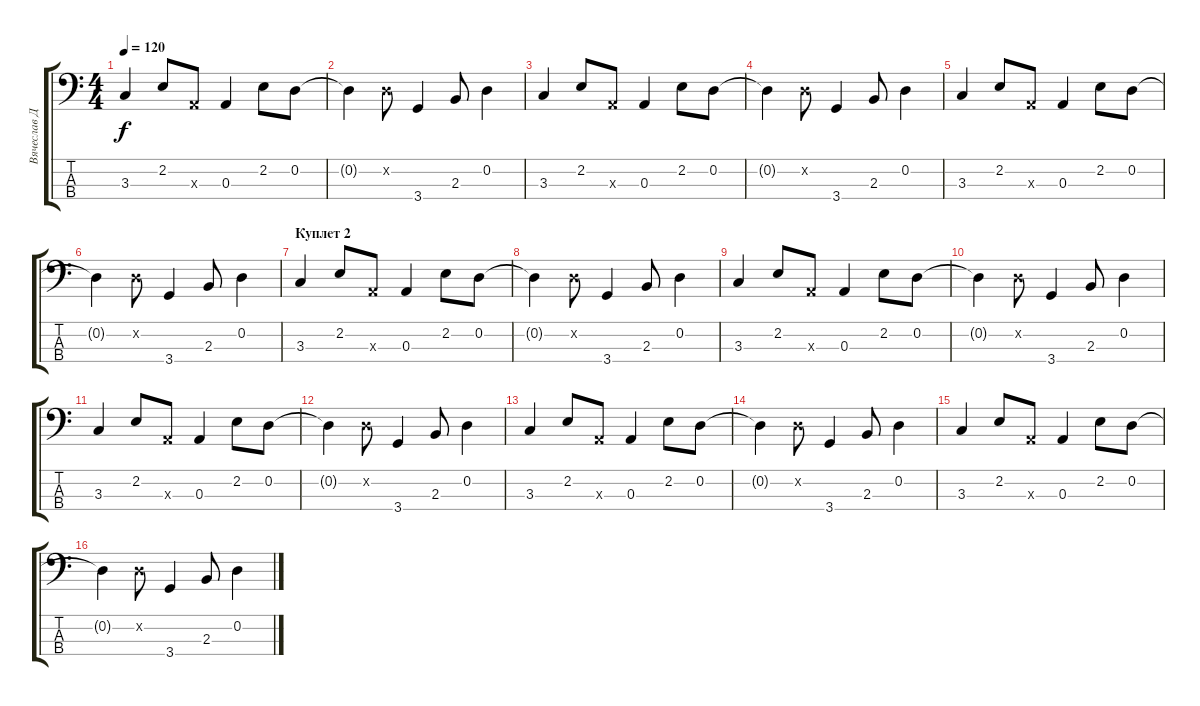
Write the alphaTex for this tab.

\track ("Вячеслав Двинин" "Вячеслав Д") {instrument acousticbass}
\staff {score tabs}
\tuning (G2 D2 A1 E1) {hide}
\ts (4 4)
\tempo 120
\clef f4
\ks c
3.3.4{dy f} 2.2.8 0.3{x}.8 0.3.4 2.2.8 0.2.8 |
0.2{t}.4 0.2{x}.8 3.4.4 2.3.8 0.2.4 |
3.3.4 2.2.8 0.3{x}.8 0.3.4 2.2.8 0.2.8 |
0.2{t}.4 0.2{x}.8 3.4.4 2.3.8 0.2.4 |
3.3.4 2.2.8 0.3{x}.8 0.3.4 2.2.8 0.2.8 |
0.2{t}.4 0.2{x}.8 3.4.4 2.3.8 0.2.4 |
\section ("" "Куплет 2")
3.3.4 2.2.8 0.3{x}.8 0.3.4 2.2.8 0.2.8 |
0.2{t}.4 0.2{x}.8 3.4.4 2.3.8 0.2.4 |
3.3.4 2.2.8 0.3{x}.8 0.3.4 2.2.8 0.2.8 |
0.2{t}.4 0.2{x}.8 3.4.4 2.3.8 0.2.4 |
3.3.4 2.2.8 0.3{x}.8 0.3.4 2.2.8 0.2.8 |
0.2{t}.4 0.2{x}.8 3.4.4 2.3.8 0.2.4 |
3.3.4 2.2.8 0.3{x}.8 0.3.4 2.2.8 0.2.8 |
0.2{t}.4 0.2{x}.8 3.4.4 2.3.8 0.2.4 |
3.3.4 2.2.8 0.3{x}.8 0.3.4 2.2.8 0.2.8 |
0.2{t}.4 0.2{x}.8 3.4.4 2.3.8 0.2.4
